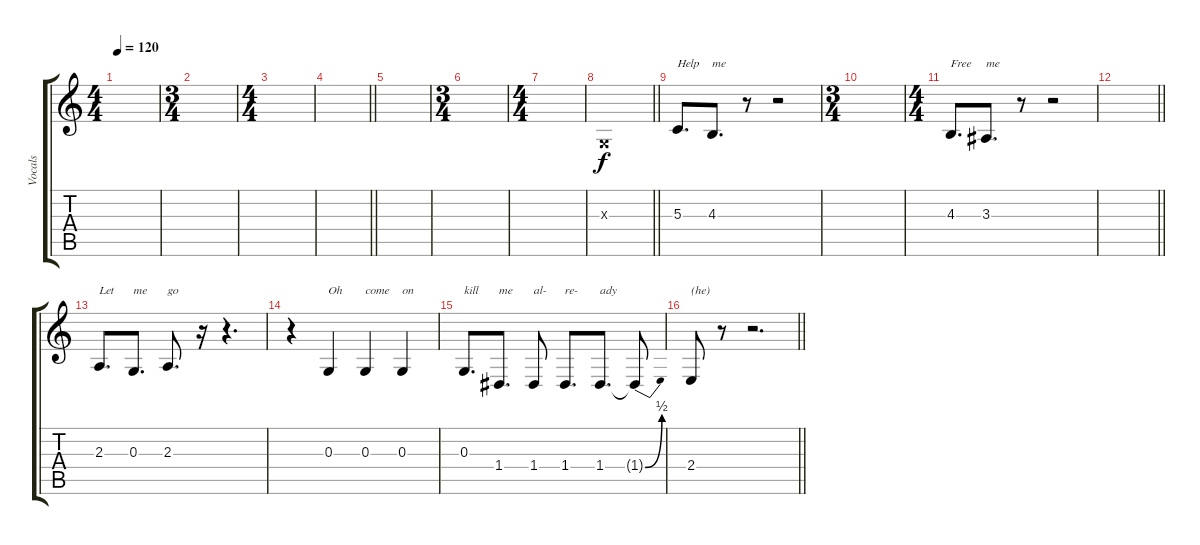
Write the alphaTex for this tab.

\track ("Vocals" "Vocals") {instrument oboe}
\staff {score tabs}
\tuning (E4 B3 G3 D3 A2 D2) {hide}
\ts (4 4)
\tempo 120
\clef g2
\ks c
|
\ts (3 4)
|
\ts (4 4)
|
\barLineRight lightlight
|
\section ("" "")
|
\ts (3 4)
|
\ts (4 4)
|
\barLineRight lightlight
0.3{x}.1{volume 15} |
5.3.8{d txt "Help"} 4.3.8{d txt "me"} r.8 r.2 |
\ts (3 4)
|
\ts (4 4)
4.3.8{d txt "Free"} 3.3.8{d txt "me"} r.8 r.2 |
\barLineRight lightlight
|
2.3.8{d txt "Let"} 0.3.8{d txt "me"} 2.3.8{d txt "go"} r.16 r.4{d} |
r.4 0.3.4{txt "Oh"} 0.3.4{txt "come"} 0.3.4{txt "on"} |
0.3.8{d txt "kill"} 1.4.8{d txt "me"} 1.4.8{txt "al-"} 1.4.8{d txt "re-"} 1.4.8{d txt "ady"} 1.4{be (bend 0 0 60 2) t}.8 |
\barLineRight lightlight
2.4.8{txt "(he)"} r.8 r.2{d}
